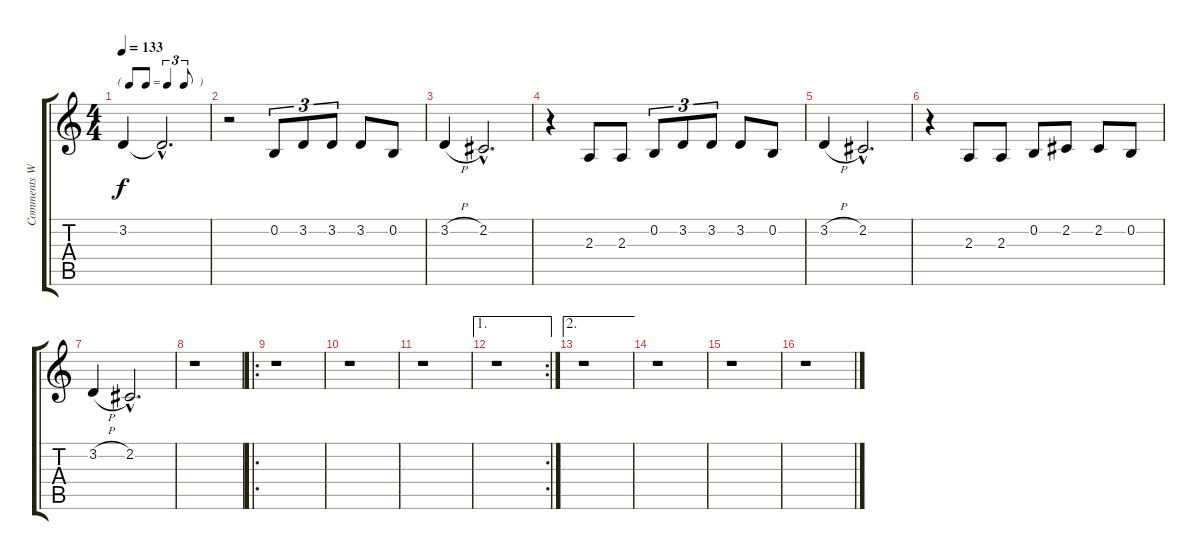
\track ("Comments Welcome" "Comments W") {instrument sopranosax}
\staff {score tabs}
\tuning (E4 B3 G3 D3 A2 E2) {hide}
\ts (4 4)
\tf triplet8th
\tempo 133
\clef g2
\ks c
3.2.4{dy f} 3.2{hac t}.2{d} |
r.2 0.2.8{tu (3 2)} 3.2.8{tu (3 2)} 3.2.8{tu (3 2)} 3.2.8 0.2.8 |
3.2{h}.4 2.2{hac}.2{d} |
r.4 2.3.8 2.3.8 0.2.8{tu (3 2)} 3.2.8{tu (3 2)} 3.2.8{tu (3 2)} 3.2.8 0.2.8 |
3.2{h}.4 2.2{hac}.2{d} |
r.4 2.3.8 2.3.8 0.2.8 2.2.8 2.2.8 0.2.8 |
3.2{h}.4 2.2{hac}.2{d} |
r.1 |
\ro
r.1 |
r.1 |
r.1 |
\ae 1
\rc 2
r.1 |
\ae 2
r.1 |
r.1 |
r.1 |
r.1
